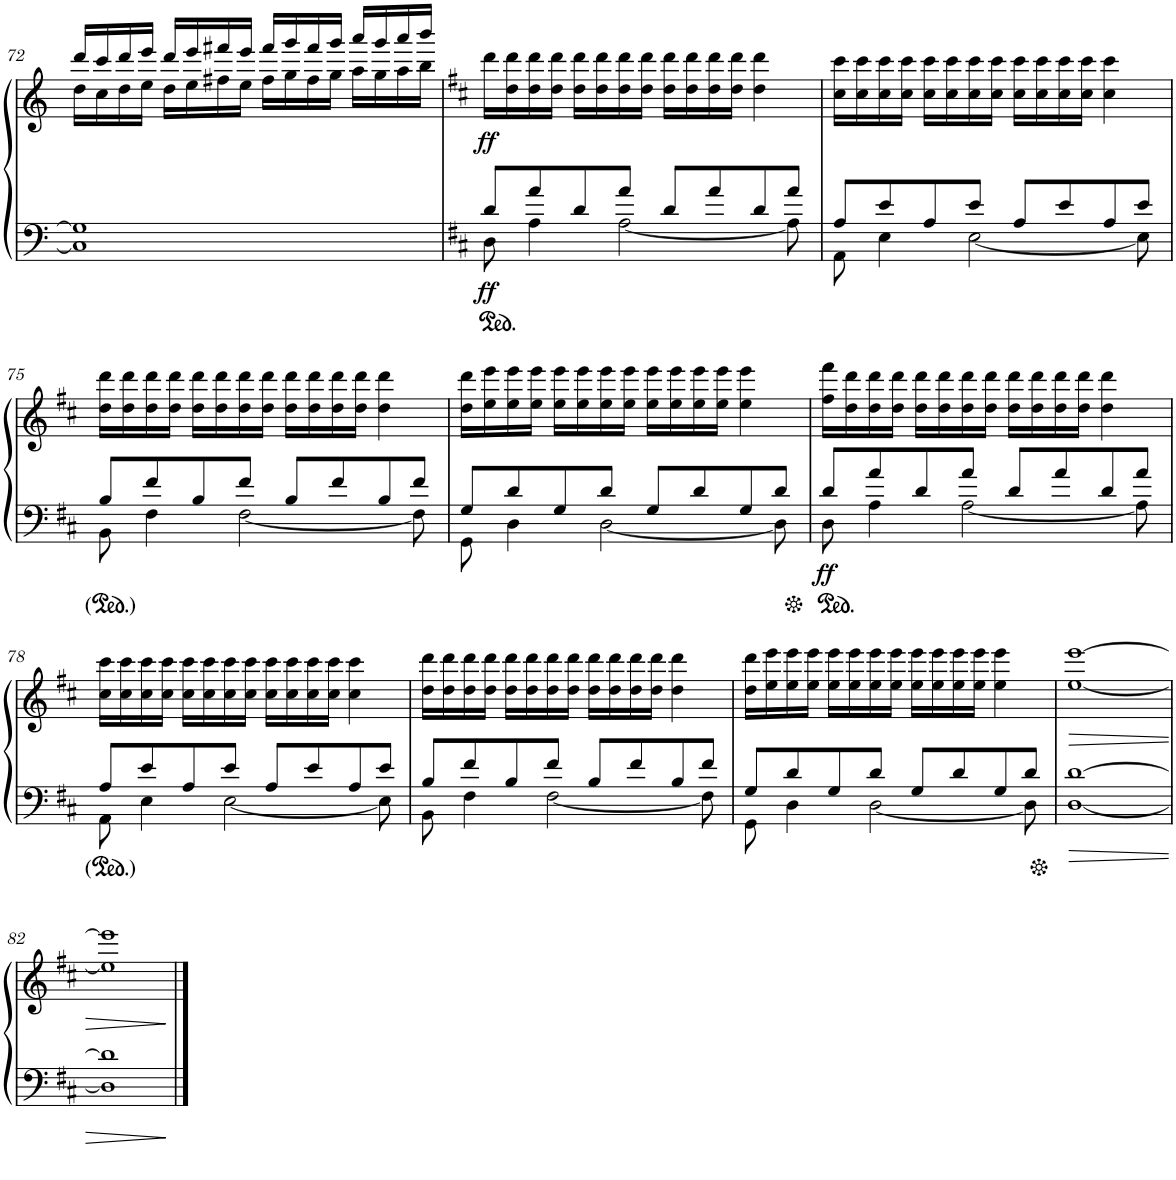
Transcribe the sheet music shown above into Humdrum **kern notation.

**kern	**kern	**dynam
*part1	*part1	*part1
*staff2	*staff1	*staff1/2
*I"Piano	*	*
*I'Pno.	*	*
!!LO:PB:g=z
*clefF4	*clefG2	*
*k[]	*k[]	*
*M4/4	*M4/4	*
=72	=72	=72
*	*^	*
1C] 1G]	16ddd/LL	16dd\LL	.
.	16ccc/	16cc\	.
.	16ddd/	16dd\	.
.	16eee/JJ	16ee\JJ	.
.	16ddd/LL	16dd\LL	.
.	16eee/	16ee\	.
.	16fff#X/	16ff#X\	.
.	16eee/JJ	16ee\JJ	.
.	16fff#/LL	16ff#\LL	.
.	16ggg/	16gg\	.
.	16fff#/	16ff#\	.
.	16ggg/JJ	16gg\JJ	.
.	16aaa/LL	16aa\LL	.
.	16ggg/	16gg\	.
.	16aaa/	16aa\	.
.	16bbb/JJ	16bb\JJ	.
*	*v	*v	*
=73	=73	=73
*k[f#c#]	*k[f#c#]	*
*^	*^	*
!	!	!	!	!LO:DY:b=2
!	!	!	!	!LO:DY:n=1:b
*	*	*v	*v	*
8d/L	8D\	16ddd\LL	ff ff
.	.	16dd\ 16ddd\	.
8a/	4A\	16dd\ 16ddd\	.
.	.	16dd\ 16ddd\JJ	.
8d/	.	16dd\ 16ddd\LL	.
.	.	16dd\ 16ddd\	.
8a/J	[2A\	16dd\ 16ddd\	.
.	.	16dd\ 16ddd\JJ	.
8d/L	.	16dd\ 16ddd\LL	.
.	.	16dd\ 16ddd\	.
8a/	.	16dd\ 16ddd\	.
.	.	16dd\ 16ddd\JJ	.
8d/	.	4dd\ 4ddd\	.
8a/J	8A\]	.	.
=74	=74	=74	=74
8A/L	8AA\	16cc#\ 16ccc#\LL	.
.	.	16cc#\ 16ccc#\	.
8e/	4E\	16cc#\ 16ccc#\	.
.	.	16cc#\ 16ccc#\JJ	.
8A/	.	16cc#\ 16ccc#\LL	.
.	.	16cc#\ 16ccc#\	.
8e/J	[2E\	16cc#\ 16ccc#\	.
.	.	16cc#\ 16ccc#\JJ	.
8A/L	.	16cc#\ 16ccc#\LL	.
.	.	16cc#\ 16ccc#\	.
8e/	.	16cc#\ 16ccc#\	.
.	.	16cc#\ 16ccc#\JJ	.
8A/	.	4cc#\ 4ccc#\	.
8e/J	8E\]	.	.
!!LO:LB:g=z
=75	=75	=75	=75
8B/L	8BB\	16dd\ 16ddd\LL	.
.	.	16dd\ 16ddd\	.
8f#/	4F#\	16dd\ 16ddd\	.
.	.	16dd\ 16ddd\JJ	.
8B/	.	16dd\ 16ddd\LL	.
.	.	16dd\ 16ddd\	.
8f#/J	[2F#\	16dd\ 16ddd\	.
.	.	16dd\ 16ddd\JJ	.
8B/L	.	16dd\ 16ddd\LL	.
.	.	16dd\ 16ddd\	.
8f#/	.	16dd\ 16ddd\	.
.	.	16dd\ 16ddd\JJ	.
8B/	.	4dd\ 4ddd\	.
8f#/J	8F#\]	.	.
=76	=76	=76	=76
8G/L	8GG\	16dd\ 16ddd\LL	.
.	.	16ee\ 16eee\	.
8d/	4D\	16ee\ 16eee\	.
.	.	16ee\ 16eee\JJ	.
8G/	.	16ee\ 16eee\LL	.
.	.	16ee\ 16eee\	.
8d/J	[2D\	16ee\ 16eee\	.
.	.	16ee\ 16eee\JJ	.
8G/L	.	16ee\ 16eee\LL	.
.	.	16ee\ 16eee\	.
8d/	.	16ee\ 16eee\	.
.	.	16ee\ 16eee\JJ	.
8G/	.	4ee\ 4eee\	.
8d/J	8D\]	.	.
=77	=77	=77	=77
!	!	!	!LO:DY:b=2
8d/L	8D\	16ff#\ 16fff#\LL	ff
.	.	16dd\ 16ddd\	.
8a/	4A\	16dd\ 16ddd\	.
.	.	16dd\ 16ddd\JJ	.
8d/	.	16dd\ 16ddd\LL	.
.	.	16dd\ 16ddd\	.
8a/J	[2A\	16dd\ 16ddd\	.
.	.	16dd\ 16ddd\JJ	.
8d/L	.	16dd\ 16ddd\LL	.
.	.	16dd\ 16ddd\	.
8a/	.	16dd\ 16ddd\	.
.	.	16dd\ 16ddd\JJ	.
8d/	.	4dd\ 4ddd\	.
8a/J	8A\]	.	.
!!LO:LB:g=z
=78	=78	=78	=78
8A/L	8AA\	16cc#\ 16ccc#\LL	.
.	.	16cc#\ 16ccc#\	.
8e/	4E\	16cc#\ 16ccc#\	.
.	.	16cc#\ 16ccc#\JJ	.
8A/	.	16cc#\ 16ccc#\LL	.
.	.	16cc#\ 16ccc#\	.
8e/J	[2E\	16cc#\ 16ccc#\	.
.	.	16cc#\ 16ccc#\JJ	.
8A/L	.	16cc#\ 16ccc#\LL	.
.	.	16cc#\ 16ccc#\	.
8e/	.	16cc#\ 16ccc#\	.
.	.	16cc#\ 16ccc#\JJ	.
8A/	.	4cc#\ 4ccc#\	.
8e/J	8E\]	.	.
=79	=79	=79	=79
8B/L	8BB\	16dd\ 16ddd\LL	.
.	.	16dd\ 16ddd\	.
8f#/	4F#\	16dd\ 16ddd\	.
.	.	16dd\ 16ddd\JJ	.
8B/	.	16dd\ 16ddd\LL	.
.	.	16dd\ 16ddd\	.
8f#/J	[2F#\	16dd\ 16ddd\	.
.	.	16dd\ 16ddd\JJ	.
8B/L	.	16dd\ 16ddd\LL	.
.	.	16dd\ 16ddd\	.
8f#/	.	16dd\ 16ddd\	.
.	.	16dd\ 16ddd\JJ	.
8B/	.	4dd\ 4ddd\	.
8f#/J	8F#\]	.	.
=80	=80	=80	=80
8G/L	8GG\	16dd\ 16ddd\LL	.
.	.	16ee\ 16eee\	.
8d/	4D\	16ee\ 16eee\	.
.	.	16ee\ 16eee\JJ	.
8G/	.	16ee\ 16eee\LL	.
.	.	16ee\ 16eee\	.
8d/J	[2D\	16ee\ 16eee\	.
.	.	16ee\ 16eee\JJ	.
8G/L	.	16ee\ 16eee\LL	.
.	.	16ee\ 16eee\	.
8d/	.	16ee\ 16eee\	.
.	.	16ee\ 16eee\JJ	.
8G/	.	4ee\ 4eee\	.
8d/J	8D\]	.	.
=81	=81	=81	=81
!	!	!	!LO:HP:b
*v	*v	*	*
[1D [1d	[1ee [1eee	>
!!LO:LB:g=z
=82	=82	=82
1D] 1d]	1ee] 1eee]	.
.	.	]
==	==	==
*-	*-	*-
